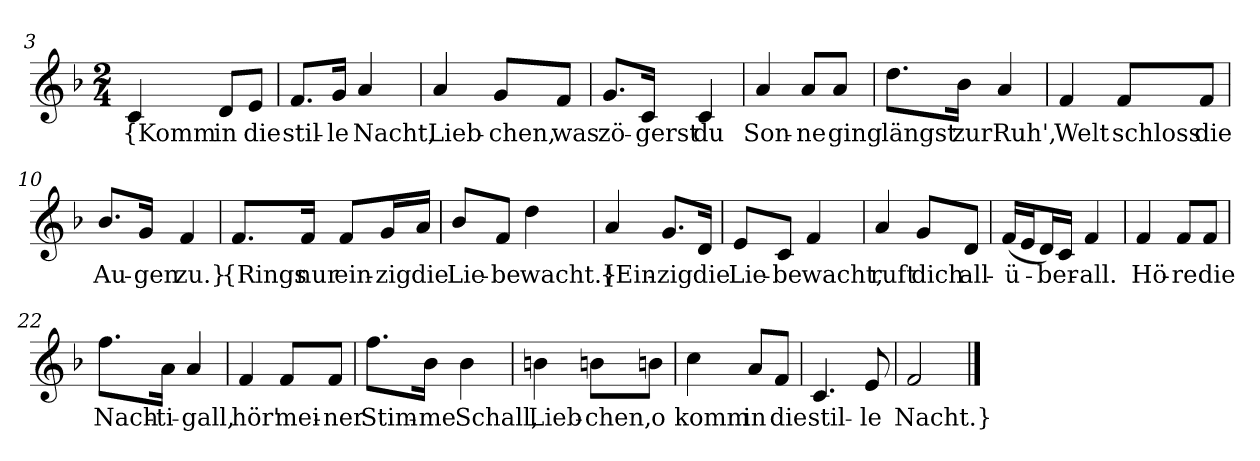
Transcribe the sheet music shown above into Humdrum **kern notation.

**kern	**text
*part1	*part1
*staff1	*staff1
*clefG2	*
*k[b-]	*
*M2/4	*
=3	=3
4c	{Komm
8d/L	in
8e/J	die
=4	=4
8.f/L	stil-
16g/Jk	-le
4a	Nacht,
=5	=5
4a	Lieb-
8g/L	-chen,
8f/J	was
=6	=6
8.g/L	zö-
16c/Jk	-gerst
4c	du
=7	=7
4a	Son-
8a/L	-ne
8a/J	ging
=8	=8
8.dd\L	längst
16b-\Jk	zur
4a	Ruh',
=9	=9
4f	Welt
8f/L	schloss
8f/J	die
=10	=10
8.b-/L	Au-
16g/Jk	-gen
4f	zu.}
=13	=13
8.f/L	{Rings
16f/Jk	nur
8f/L	ein-
16g/L	-zig
16a/JJ	die
=14	=14
8b-/L	Lie-
8f/J	-be
4dd	wacht.}
=17	=17
4a	{Ein-
8.g/L	-zig
16d/Jk	die
=18	=18
8e/L	Lie-
8c/J	-be
4f	wacht,
=19	=19
4a	ruft
8g/L	dich
8d/J	all-
=20	=20
(16f/LL	-ü-
16e/J	.
16d/L)	.
16c/JJ	-ber-
4f	-all.
=21	=21
4f	Hö-
8f/L	-re
8f/J	die
=22	=22
8.ff\L	Nach-
16a\Jk	-ti-
4a	-gall,
=23	=23
4f	hör'
8f/L	mei-
8f/J	-ner
=24	=24
8.ff\L	Stim-
16b-\Jk	-me
4b-	Schall,
=25	=25
4bn	Lieb-
8bn\L	-chen,
8bn\J	o
=26	=26
4cc	komm
8a/L	in
8f/J	die
=27	=27
4.c	stil-
8e	-le
=28	=28
2f	Nacht.}
==	==
*-	*-
